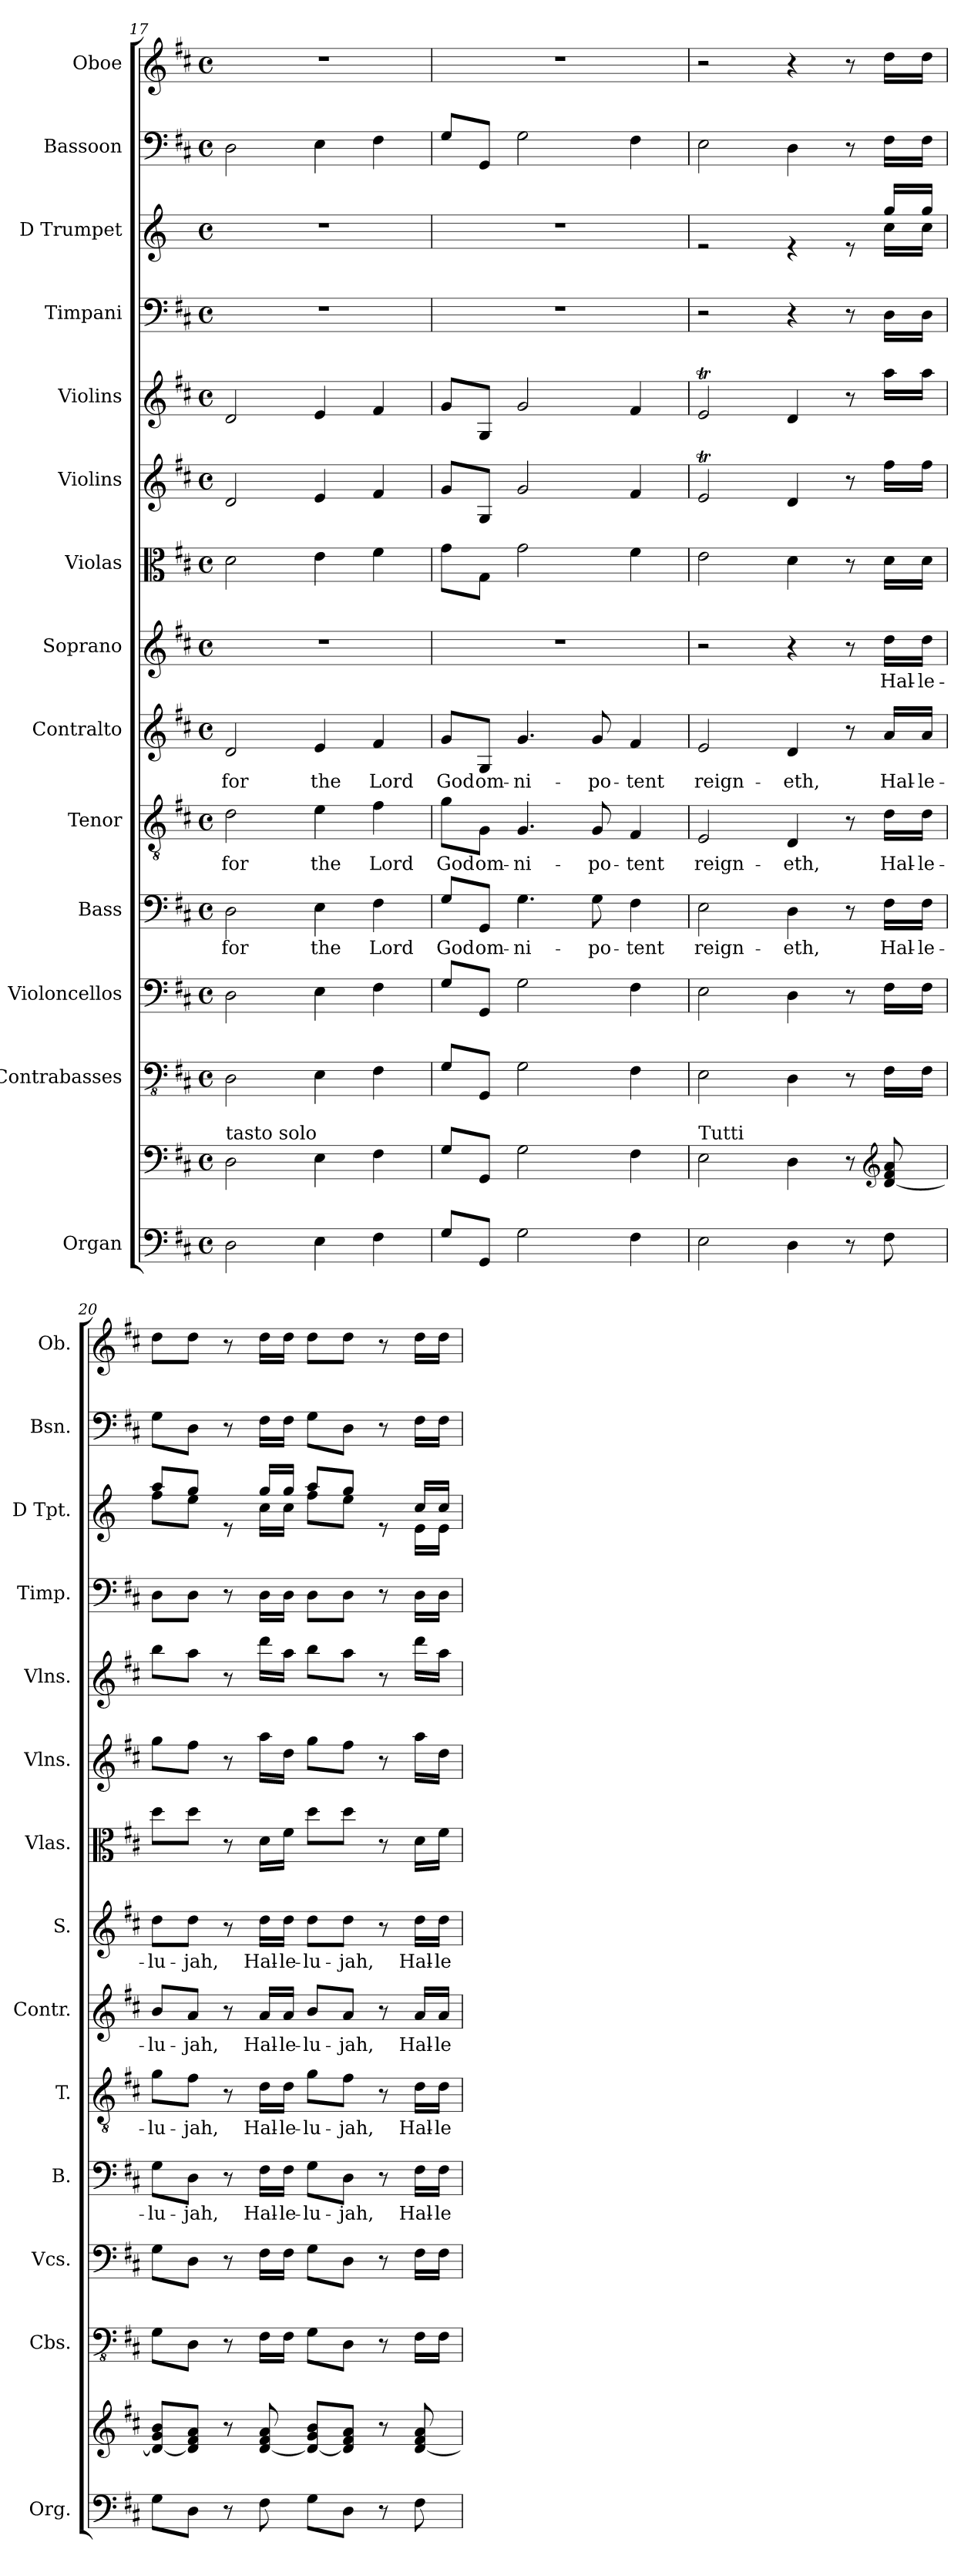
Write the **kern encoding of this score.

**kern	**kern	**kern	**kern	**kern	**text	**kern	**text	**kern	**text	**kern	**text	**kern	**kern	**kern	**kern	**kern	**kern	**kern
*part14	*part14	*part13	*part12	*part11	*part11	*part10	*part10	*part9	*part9	*part8	*part8	*part7	*part6	*part5	*part4	*part3	*part2	*part1
*staff15	*staff14	*staff13	*staff12	*staff11	*staff11	*staff10	*staff10	*staff9	*staff9	*staff8	*staff8	*staff7	*staff6	*staff5	*staff4	*staff3	*staff2	*staff1
*I"Organ	*	*I"Contrabasses	*I"Violoncellos	*I"Bass	*	*I"Tenor	*	*I"Contralto	*	*I"Soprano	*	*I"Violas	*I"Violins	*I"Violins	*I"Timpani	*I"D Trumpet	*I"Bassoon	*I"Oboe
*I'Org.	*	*I'Cbs.	*I'Vcs.	*I'B.	*	*I'T.	*	*I'Contr.	*	*I'S.	*	*I'Vlas.	*I'Vlns.	*I'Vlns.	*I'Timp.	*I'D Tpt.	*I'Bsn.	*I'Ob.
*clefF4	*clefF4	*clefFv4	*clefF4	*clefF4	*	*clefGv2	*	*clefG2	*	*clefG2	*	*clefC3	*clefG2	*clefG2	*clefF4	*clefG2	*clefF4	*clefG2
*	*	*	*	*	*	*	*	*	*	*	*	*	*	*	*	*ITrd-1c-2	*	*
*k[f#c#]	*k[f#c#]	*k[f#c#]	*k[f#c#]	*k[f#c#]	*	*k[f#c#]	*	*k[f#c#]	*	*k[f#c#]	*	*k[f#c#]	*k[f#c#]	*k[f#c#]	*k[f#c#]	*k[f#c#]	*k[f#c#]	*k[f#c#]
*M4/4	*M4/4	*M4/4	*M4/4	*M4/4	*	*M4/4	*	*M4/4	*	*M4/4	*	*M4/4	*M4/4	*M4/4	*M4/4	*M4/4	*M4/4	*M4/4
*met(c)	*met(c)	*met(c)	*met(c)	*met(c)	*	*met(c)	*	*met(c)	*	*met(c)	*	*met(c)	*met(c)	*met(c)	*met(c)	*met(c)	*met(c)	*met(c)
=17	=17	=17	=17	=17	=17	=17	=17	=17	=17	=17	=17	=17	=17	=17	=17	=17	=17	=17
!	!LO:TX:a:t=tasto solo	!	!	!	!	!	!	!	!	!	!	!	!	!	!	!	!	!
2D\	2D\	2DD\	2D\	2D\	for	2d\	for	2d/	for	1r	.	2d\	2d/	2d/	1r	1r	2D\	1r
4E\	4E\	4EE\	4E\	4E\	the	4e\	the	4e/	the	.	.	4e\	4e/	4e/	.	.	4E\	.
4F#\	4F#\	4FF#\	4F#\	4F#\	Lord	4f#\	Lord	4f#/	Lord	.	.	4f#\	4f#/	4f#/	.	.	4F#\	.
!!LO:PB:g=z
=18	=18	=18	=18	=18	=18	=18	=18	=18	=18	=18	=18	=18	=18	=18	=18	=18	=18	=18
8G/L	8G/L	8GG/L	8G/L	8G/L	God	8g\L	God	8g/L	God	1r	.	8g\L	8g/L	8g/L	1r	1r	8G/L	1r
8GG/J	8GG/J	8GGG/J	8GG/J	8GG/J	om-	8G\J	om-	8G/J	om-	.	.	8G\J	8G/J	8G/J	.	.	8GG/J	.
2G\	2G\	2GG\	2G\	4.G\	-ni-	4.G/	-ni-	4.g/	-ni-	.	.	2g\	2g/	2g/	.	.	2G\	.
.	.	.	.	8G\	-po-	8G/	-po-	8g/	-po-	.	.	.	.	.	.	.	.	.
4F#\	4F#\	4FF#\	4F#\	4F#\	-tent	4F#/	-tent	4f#/	-tent	.	.	4f#\	4f#/	4f#/	.	.	4F#\	.
=19	=19	=19	=19	=19	=19	=19	=19	=19	=19	=19	=19	=19	=19	=19	=19	=19	=19	=19
*	*	*	*	*	*	*	*	*	*	*	*	*	*	*	*	*^	*	*
!	!LO:TX:a:t=Tutti	!	!	!	!	!	!	!	!	!	!	!	!	!	!	!	!	!	!
2E\	2E\	2EE\	2E\	2E\	reign-	2E/	reign-	2e/	reign-	2r	.	2e\	2eT/	2eT/	2r	2re	2..ryy	2E\	2r
4D\	4D\	4DD\	4D\	4D\	-eth,	4D/	-eth,	4d/	-eth,	4r	.	4d\	4d/	4d/	4r	4re	.	4D\	4r
8r	8r	8r	8r	8r	.	8r	.	8r	.	8r	.	8r	8r	8r	8r	8re	.	8r	8r
*	*clefG2	*	*	*	*	*	*	*	*	*	*	*	*	*	*	*	*	*	*
8F#\	[8d/ 8f#/ 8a/	16FF#\LL	16F#\LL	16F#\LL	Hal-	16d\LL	Hal-	16a/LL	Hal-	16dd\LL	Hal-	16d\LL	16ff#\LL	16aa\LL	16D\LL	16aa/LL	16dd\LL	16F#\LL	16dd\LL
.	.	16FF#\JJ	16F#\JJ	16F#\JJ	-le-	16d\JJ	-le-	16a/JJ	-le-	16dd\JJ	-le-	16d\JJ	16ff#\JJ	16aa\JJ	16D\JJ	16aa/JJ	16dd\JJ	16F#\JJ	16dd\JJ
=20	=20	=20	=20	=20	=20	=20	=20	=20	=20	=20	=20	=20	=20	=20	=20	=20	=20	=20	=20
8G\L	8d/_ 8g/ 8b/L	8GG\L	8G\L	8G\L	-lu-	8g\L	-lu-	8b/L	-lu-	8dd\L	-lu-	8dd\L	8gg\L	8bb\L	8D\L	8bb/L	8gg\L	8G\L	8dd\L
8D\J	8d/] 8f#/ 8a/J	8DD\J	8D\J	8D\J	-jah,	8f#\J	-jah,	8a/J	-jah,	8dd\J	-jah,	8dd\J	8ff#\J	8aa\J	8D\J	8aa/J	8ff#\J	8D\J	8dd\J
8r	8r	8r	8r	8r	.	8r	.	8r	.	8r	.	8r	8r	8r	8r	8re	8ryy	8r	8r
8F#\	[8d/ 8f#/ 8a/	16FF#\LL	16F#\LL	16F#\LL	Hal-	16d\LL	Hal-	16a/LL	Hal-	16dd\LL	Hal-	16d\LL	16aa\LL	16ddd\LL	16D\LL	16aa/LL	16dd\LL	16F#\LL	16dd\LL
.	.	16FF#\JJ	16F#\JJ	16F#\JJ	-le-	16d\JJ	-le-	16a/JJ	-le-	16dd\JJ	-le-	16f#\JJ	16dd\JJ	16aa\JJ	16D\JJ	16aa/JJ	16dd\JJ	16F#\JJ	16dd\JJ
8G\L	8d/_ 8g/ 8b/L	8GG\L	8G\L	8G\L	-lu-	8g\L	-lu-	8b/L	-lu-	8dd\L	-lu-	8dd\L	8gg\L	8bb\L	8D\L	8bb/L	8gg\L	8G\L	8dd\L
8D\J	8d/] 8f#/ 8a/J	8DD\J	8D\J	8D\J	-jah,	8f#\J	-jah,	8a/J	-jah,	8dd\J	-jah,	8dd\J	8ff#\J	8aa\J	8D\J	8aa/J	8ff#\J	8D\J	8dd\J
8r	8r	8r	8r	8r	.	8r	.	8r	.	8r	.	8r	8r	8r	8r	8re	8ryy	8r	8r
8F#\	[8d/ 8f#/ 8a/	16FF#\LL	16F#\LL	16F#\LL	Hal-	16d\LL	Hal-	16a/LL	Hal-	16dd\LL	Hal-	16d\LL	16aa\LL	16ddd\LL	16D\LL	16dd/LL	16f#\LL	16F#\LL	16dd\LL
.	.	16FF#\JJ	16F#\JJ	16F#\JJ	-le-	16d\JJ	-le-	16a/JJ	-le-	16dd\JJ	-le-	16f#\JJ	16dd\JJ	16aa\JJ	16D\JJ	16dd/JJ	16f#\JJ	16F#\JJ	16dd\JJ
*	*	*	*	*	*	*	*	*	*	*	*	*	*	*	*	*v	*v	*	*
=	=	=	=	=	=	=	=	=	=	=	=	=	=	=	=	=	=	=
*-	*-	*-	*-	*-	*-	*-	*-	*-	*-	*-	*-	*-	*-	*-	*-	*-	*-	*-
